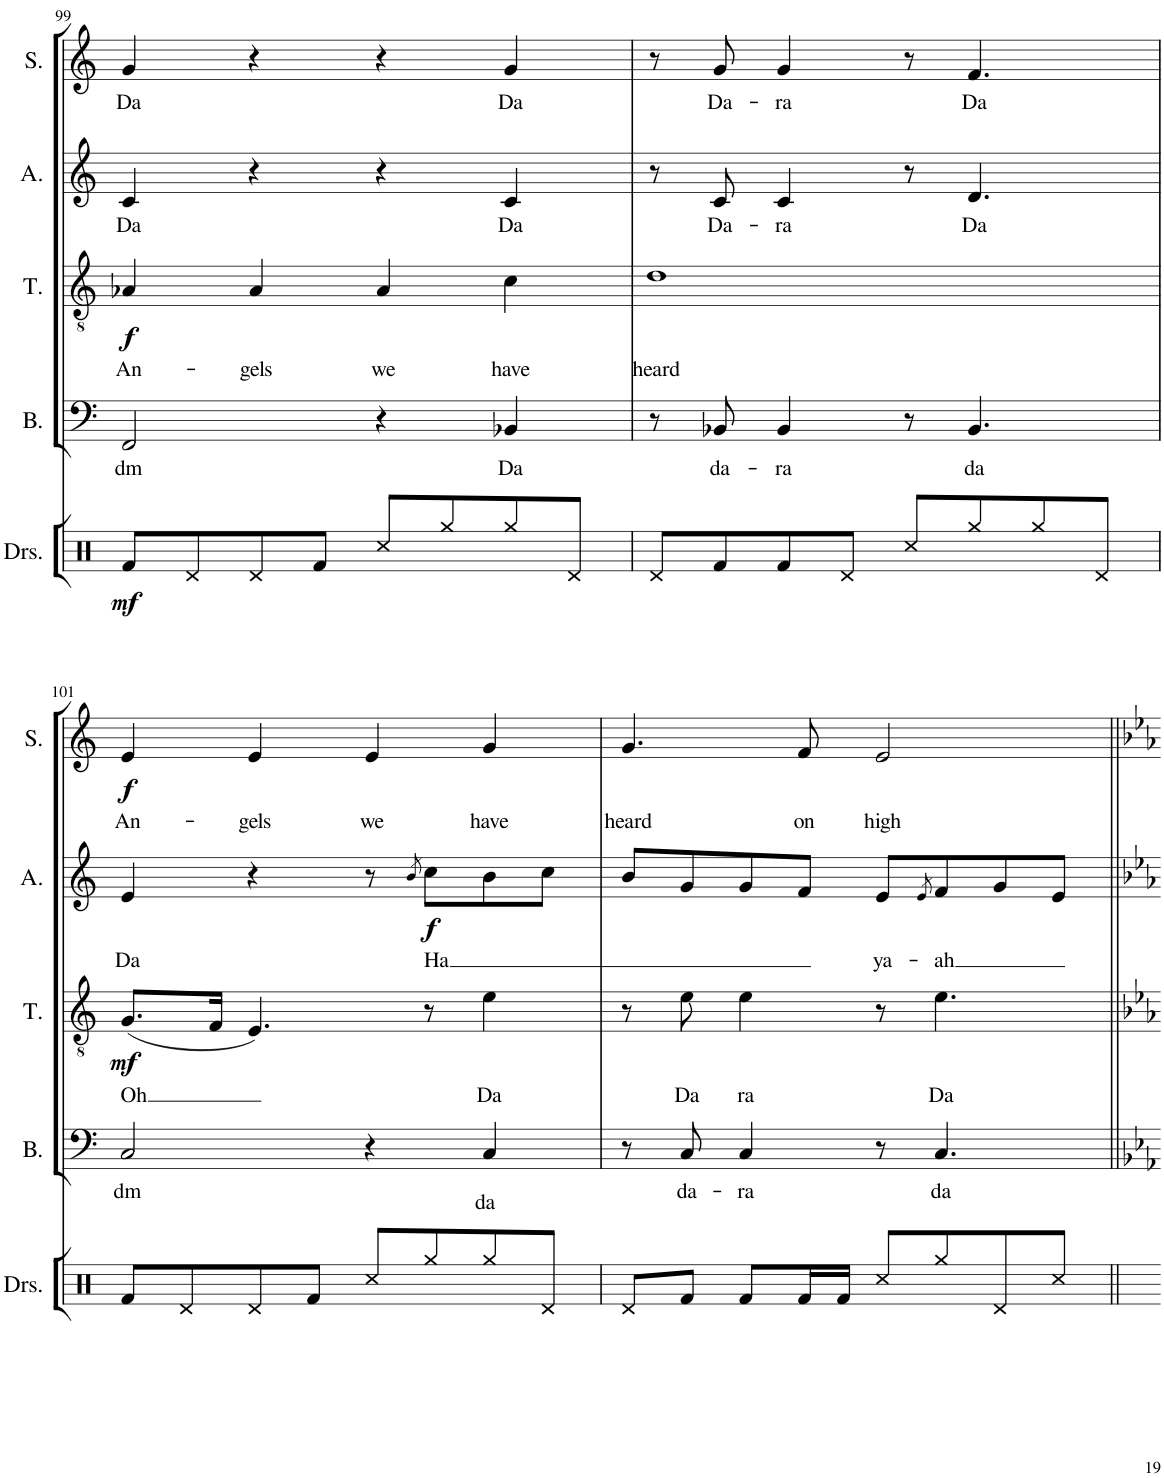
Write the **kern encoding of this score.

**kern	**text	**kern	**text	**kern	**text	**dynam	**kern	**text	**kern	**text	**dynam	**kern	**text	**dynam	**kern	**text	**dynam
*part5	*part5	*part5	*part5	*part5	*part5	*part5	*part4	*part4	*part3	*part3	*part3	*part2	*part2	*part2	*part1	*part1	*part1
*staff7	*staff7	*staff6	*staff6	*staff5	*staff5	*staff5/6/7	*staff4	*staff4	*staff3	*staff3	*staff3	*staff2	*staff2	*staff2	*staff1	*staff1	*staff1
*I"Piano	*	*	*	*	*	*	*I"Bass	*	*I"Tenor	*	*	*I"Alto	*	*	*I"Soprano	*	*
*I'Pno.	*	*	*	*	*	*	*I'B.	*	*I'T.	*	*	*I'A.	*	*	*I'S.	*	*
!!LO:PB:g=z
*clefG2	*	*clefGv2	*	*clefG2	*	*	*clefF4	*	*clefGv2	*	*	*clefG2	*	*	*clefG2	*	*
*	*	*	*	*k[]	*	*	*k[]	*	*k[]	*	*	*k[]	*	*	*k[]	*	*
*M4/4	*	*M4/4	*	*M4/4	*	*	*M4/4	*	*M4/4	*	*	*M4/4	*	*	*M4/4	*	*
=99	=99	=99	=99	=99	=99	=99	=99	=99	=99	=99	=99	=99	=99	=99	=99	=99	=99
!	!	!	!	!	!	!LO:DY:b=2	!	!LO:LY:b	!	!LO:LY:b	!LO:DY:b	!	!LO:LY:b	!	!	!LO:LY:b	!
1r	.	4A-X	An-	1r	.	f	2FF/	dm	4A-X/	An-	f	4c/	Da	.	4g/	Da	.
!	!	!	!	!	!	!	!	!	!	!LO:LY:b	!	!	!	!	!	!	!
.	.	4A-	-gels	.	.	.	.	.	4A-/	-gels	.	4r	.	.	4r	.	.
!	!	!	!	!	!	!	!	!	!	!LO:LY:b	!	!	!	!	!	!	!
.	.	4A-	we	.	.	.	4r	.	4A-/	we	.	4r	.	.	4r	.	.
!	!	!	!	!	!	!	!	!LO:LY:b	!	!LO:LY:b	!	!	!LO:LY:b	!	!	!LO:LY:b	!
.	.	4c	have	.	.	.	4BB-X/	Da	4c\	have	.	4c/	Da	.	4g/	Da	.
=100	=100	=100	=100	=100	=100	=100	=100	=100	=100	=100	=100	=100	=100	=100	=100	=100	=100
!	!	!	!	!	!	!	!	!	!	!LO:LY:b	!	!	!	!	!	!	!
1r	.	1d	heard	1r	.	.	8r	.	1d	heard	.	8r	.	.	8r	.	.
!	!	!	!	!	!	!	!	!LO:LY:b	!	!	!	!	!LO:LY:b	!	!	!LO:LY:b	!
.	.	.	.	.	.	.	8BB-X/	da-	.	.	.	8c/	Da-	.	8g/	Da-	.
!	!	!	!	!	!	!	!	!LO:LY:b	!	!	!	!	!LO:LY:b	!	!	!LO:LY:b	!
.	.	.	.	.	.	.	4BB-/	-ra	.	.	.	4c/	-ra	.	4g/	-ra	.
.	.	.	.	.	.	.	8r	.	.	.	.	8r	.	.	8r	.	.
!	!	!	!	!	!	!	!	!LO:LY:b	!	!	!	!	!LO:LY:b	!	!	!LO:LY:b	!
.	.	.	.	.	.	.	4.BB-/	da	.	.	.	4.d/	Da	.	4.f/	Da	.
!!LO:LB:g=z
=101	=101	=101	=101	=101	=101	=101	=101	=101	=101	=101	=101	=101	=101	=101	=101	=101	=101
!	!	!	!	!	!	!LO:DY:b=2	!	!LO:LY:b	!	!LO:LY:b	!	!	!LO:LY:b	!	!	!LO:LY:b	!
!	!	!	!	!	!	!LO:DY:n=1:b	!	!	!	!	!LO:DY:b	!	!	!	!	!	!LO:DY:b
4r	.	8.G/L	Oh	4e	An-	mf f	2C/	dm	(8.G/L	Oh	mf	4e/	Da	.	4e/	An-	f
.	.	16F/Jk	.	.	.	.	.	.	16F/Jk	.	.	.	.	.	.	.	.
!	!	!	!	!	!	!	!	!	!	!	!	!	!	!	!	!LO:LY:b	!
4r	.	4.E	.	4e	-gels	.	.	.	4.E/)	.	.	4r	.	.	4e/	-gels	.
!	!	!	!	!	!	!	!	!	!	!	!	!	!	!	!	!LO:LY:b	!
8r	.	.	.	4e	we	.	4r	.	.	.	.	8r	.	.	4e/	we	.
8qbn	.	.	.	.	.	.	.	.	.	.	.	8qb/	.	.	.	.	.
!	!	!	!	!	!	!LO:DY:n=2:b=3	!	!	!	!	!	!	!LO:LY:b	!LO:DY:b	!	!	!
8cc	Ha	8r	.	.	.	f	.	.	8r	.	.	8cc\L	Ha	f	.	.	.
!	!	!	!	!	!	!	!	!LO:LY:b	!	!LO:LY:b	!	!	!	!	!	!LO:LY:b	!
8b	.	4r	.	4g	have	.	4C/	da	4e\	Da	.	8b\	.	.	4g/	have	.
8cc	.	.	.	.	.	.	.	.	.	.	.	8cc\J	.	.	.	.	.
=102	=102	=102	=102	=102	=102	=102	=102	=102	=102	=102	=102	=102	=102	=102	=102	=102	=102
!	!	!	!	!	!	!	!	!	!	!	!	!	!	!	!	!LO:LY:b	!
8bnL	.	1r	.	4.g	heard	.	8r	.	8r	.	.	8b/L	.	.	4.g/	heard	.
!	!	!	!	!	!	!	!	!LO:LY:b	!	!LO:LY:b	!	!	!	!	!	!	!
8g	.	.	.	.	.	.	8C/	da-	8e\	Da	.	8g/	.	.	.	.	.
!	!	!	!	!	!	!	!	!LO:LY:b	!	!LO:LY:b	!	!	!	!	!	!	!
8g	.	.	.	.	.	.	4C/	-ra	4e\	-ra	.	8g/	.	.	.	.	.
!	!	!	!	!	!	!	!	!	!	!	!	!	!	!	!	!LO:LY:b	!
8fJ	.	.	.	8f	on	.	.	.	.	.	.	8f/J	.	.	8f/	on	.
!	!	!	!	!	!	!	!	!	!	!	!	!	!LO:LY:b	!	!	!LO:LY:b	!
8e	ya-	.	.	2e	high	.	8r	.	8r	.	.	8e/L	ya-	.	2e/	high	.
8qe	.	.	.	.	.	.	.	.	.	.	.	8qe/	.	.	.	.	.
!	!	!	!	!	!	!	!	!LO:LY:b	!	!LO:LY:b	!	!	!LO:LY:b	!	!	!	!
8f	-ah	.	.	.	.	.	4.C/	da	4.e\	Da	.	8f/	-ah	.	.	.	.
8g	.	.	.	.	.	.	.	.	.	.	.	8g/	.	.	.	.	.
8e	.	.	.	.	.	.	.	.	.	.	.	8e/J	.	.	.	.	.
=||	=||	=||	=||	=||	=||	=||	=||	=||	=||	=||	=||	=||	=||	=||	=||	=||	=||
*-	*-	*-	*-	*-	*-	*-	*-	*-	*-	*-	*-	*-	*-	*-	*-	*-	*-
